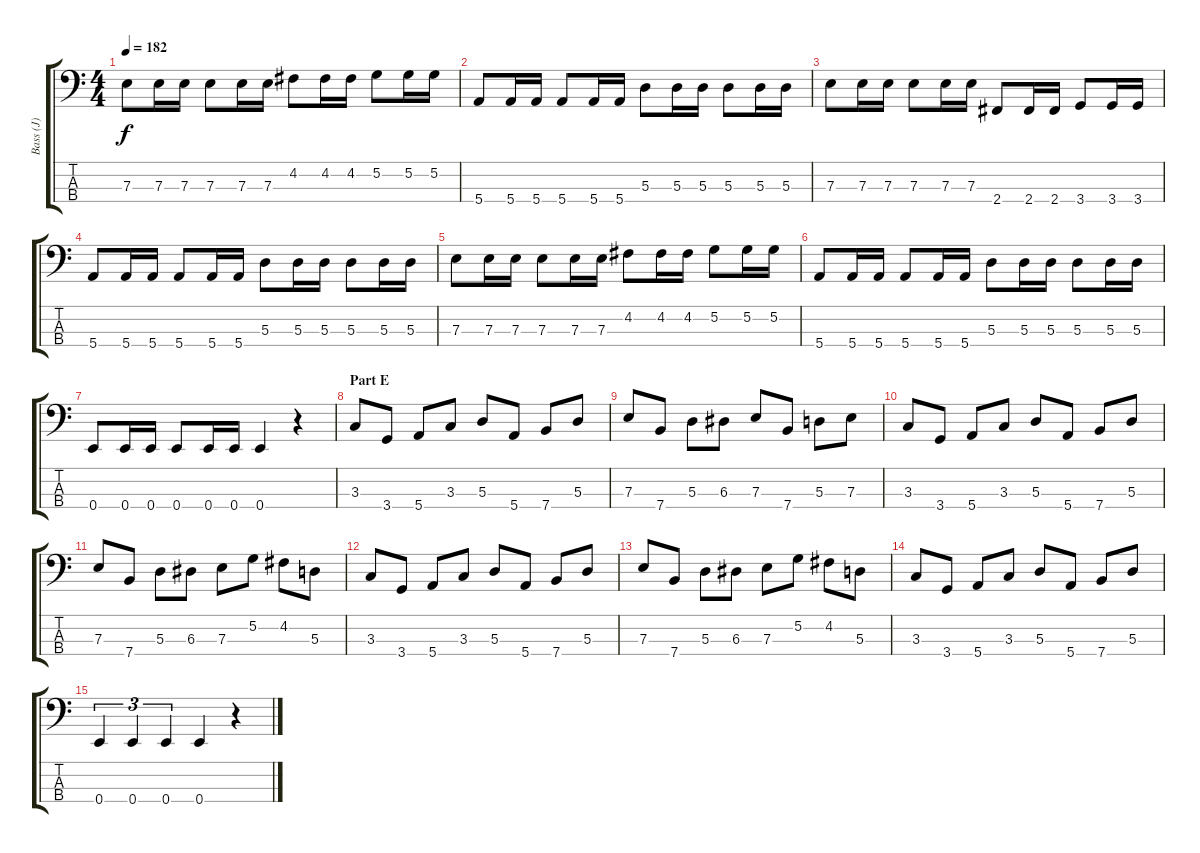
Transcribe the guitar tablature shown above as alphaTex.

\track ("Bass (J)" "Bass (J)") {instrument electricbasspick}
\staff {score tabs}
\tuning (G2 D2 A1 E1) {hide}
\ts (4 4)
\tempo 182
\clef f4
\ks c
7.3.8{dy f} 7.3.16 7.3.16 7.3.8 7.3.16 7.3.16 4.2.8 4.2.16 4.2.16 5.2.8 5.2.16 5.2.16 |
5.4.8 5.4.16 5.4.16 5.4.8 5.4.16 5.4.16 5.3.8 5.3.16 5.3.16 5.3.8 5.3.16 5.3.16 |
7.3.8 7.3.16 7.3.16 7.3.8 7.3.16 7.3.16 2.4.8 2.4.16 2.4.16 3.4.8 3.4.16 3.4.16 |
5.4.8 5.4.16 5.4.16 5.4.8 5.4.16 5.4.16 5.3.8 5.3.16 5.3.16 5.3.8 5.3.16 5.3.16 |
7.3.8 7.3.16 7.3.16 7.3.8 7.3.16 7.3.16 4.2.8 4.2.16 4.2.16 5.2.8 5.2.16 5.2.16 |
5.4.8 5.4.16 5.4.16 5.4.8 5.4.16 5.4.16 5.3.8 5.3.16 5.3.16 5.3.8 5.3.16 5.3.16 |
0.4.8 0.4.16 0.4.16 0.4.8 0.4.16 0.4.16 0.4.4 r.4 |
\section ("" "Part E")
3.3.8 3.4.8 5.4.8 3.3.8 5.3.8 5.4.8 7.4.8 5.3.8 |
7.3.8 7.4.8 5.3.8 6.3.8 7.3.8 7.4.8 5.3.8 7.3.8 |
3.3.8 3.4.8 5.4.8 3.3.8 5.3.8 5.4.8 7.4.8 5.3.8 |
7.3.8 7.4.8 5.3.8 6.3.8 7.3.8 5.2.8 4.2.8 5.3.8 |
3.3.8 3.4.8 5.4.8 3.3.8 5.3.8 5.4.8 7.4.8 5.3.8 |
7.3.8 7.4.8 5.3.8 6.3.8 7.3.8 5.2.8 4.2.8 5.3.8 |
3.3.8 3.4.8 5.4.8 3.3.8 5.3.8 5.4.8 7.4.8 5.3.8 |
0.4.4{tu (3 2)} 0.4.4{tu (3 2)} 0.4.4{tu (3 2)} 0.4.4 r.4
